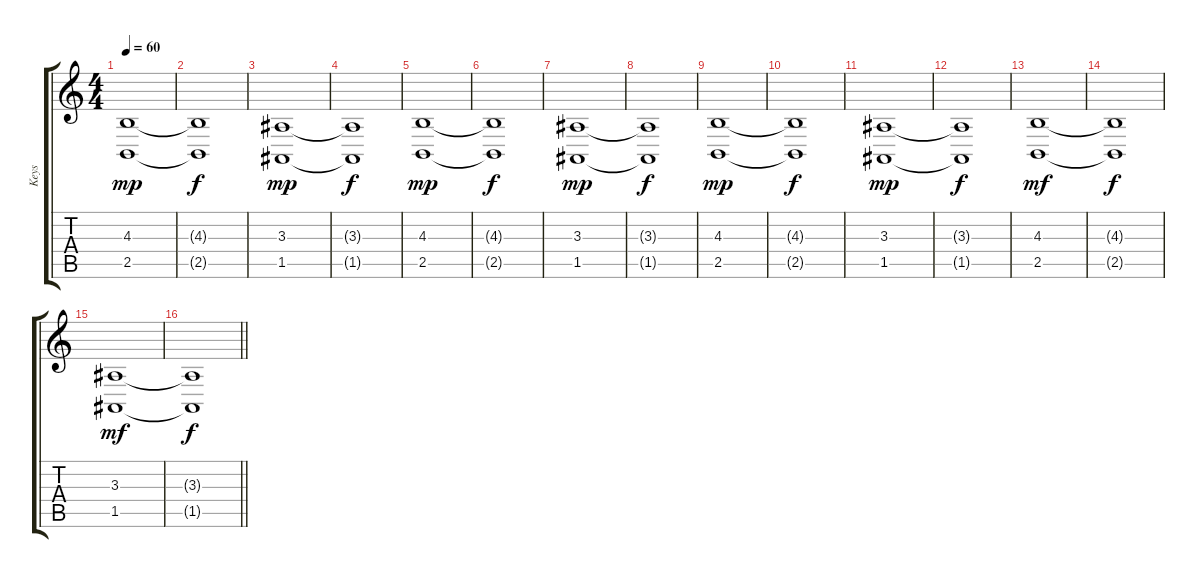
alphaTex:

\track ("Keys" "Keys") {instrument pad2warm}
\staff {score tabs}
\tuning (E4 B3 G3 D3 A2 E2) {hide}
\ts (4 4)
\section ("" "")
\tempo 60
\clef g2
\ks c
(4.3 2.5).1{dy mp} |
(4.3{t} 2.5{t}).1{dy f} |
(3.3 1.5).1{dy mp} |
(3.3{t} 1.5{t}).1{dy f} |
(4.3 2.5).1{dy mp} |
(4.3{t} 2.5{t}).1{dy f} |
(3.3 1.5).1{dy mp} |
(3.3{t} 1.5{t}).1{dy f} |
(4.3 2.5).1{dy mp} |
(4.3{t} 2.5{t}).1{dy f} |
(3.3 1.5).1{dy mp} |
(3.3{t} 1.5{t}).1{dy f} |
(4.3 2.5).1{dy mf} |
(4.3{t} 2.5{t}).1{dy f} |
(3.3 1.5).1{dy mf} |
\barLineRight lightlight
(3.3{t} 1.5{t}).1{dy f}
